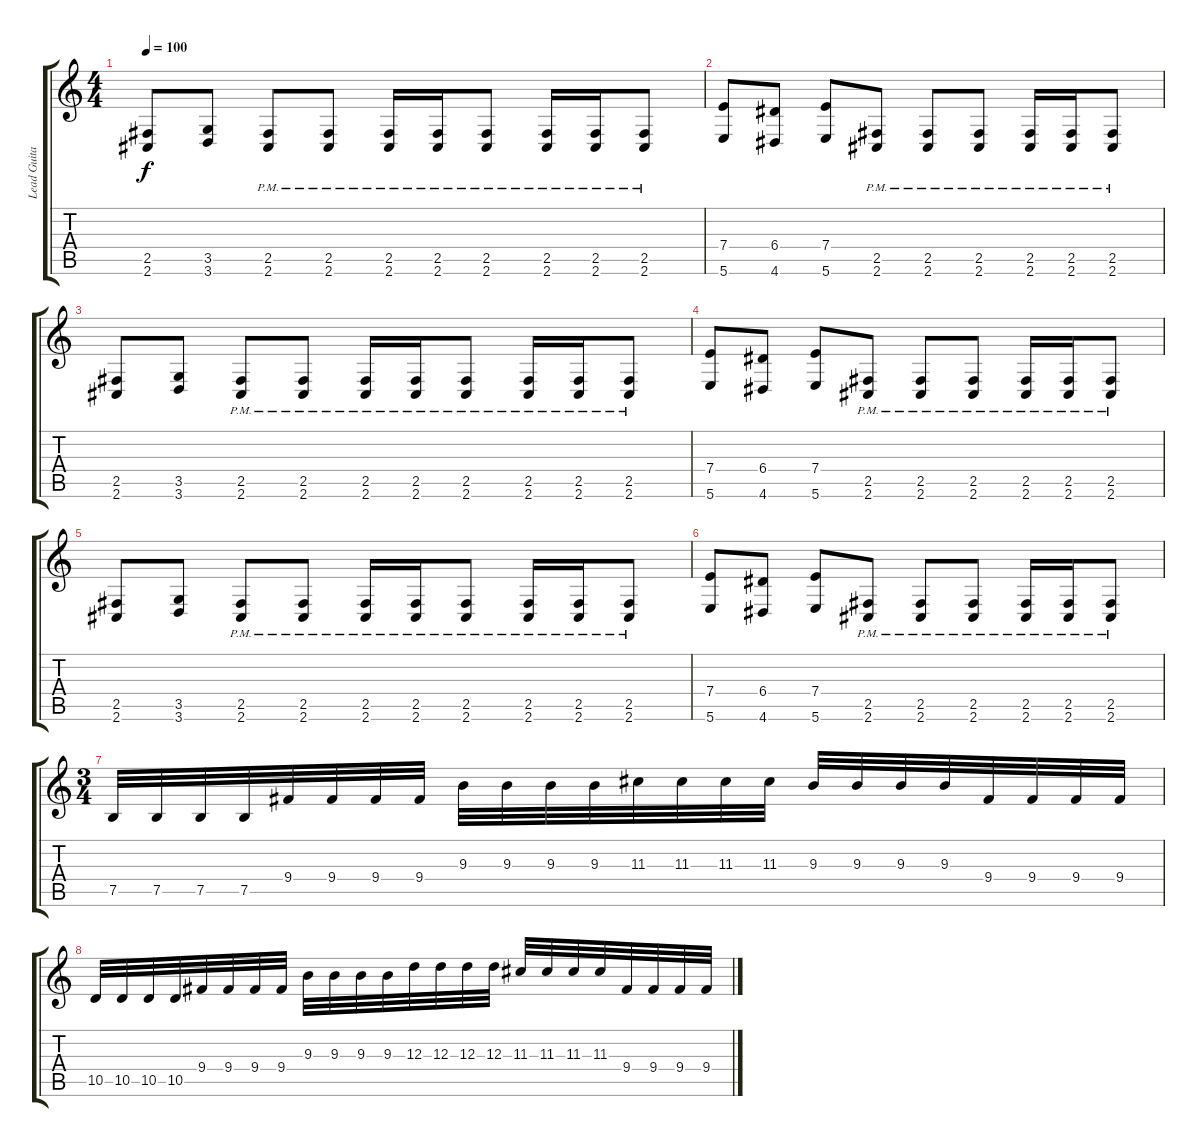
\track ("Lead Guitar" "Lead Guita") {instrument distortionguitar}
\staff {score tabs}
\tuning (B3 Gb3 D3 A2 E2 B1) {hide}
\ts (4 4)
\tempo 100
\clef g2
\ks c
(2.5 2.6).8{dy f} (3.5 3.6).8 (2.5{pm} 2.6{pm}).8 (2.5{pm} 2.6{pm}).8 (2.5{pm} 2.6{pm}).16 (2.5{pm} 2.6{pm}).16 (2.5{pm} 2.6{pm}).8 (2.5{pm} 2.6{pm}).16 (2.5{pm} 2.6{pm}).16 (2.5{pm} 2.6{pm}).8 |
(7.4 5.6).8 (6.4 4.6).8 (7.4 5.6).8 (2.5{pm} 2.6{pm}).8 (2.5{pm} 2.6{pm}).8 (2.5{pm} 2.6{pm}).8 (2.5{pm} 2.6{pm}).16 (2.5{pm} 2.6{pm}).16 (2.5{pm} 2.6{pm}).8 |
(2.5 2.6).8 (3.5 3.6).8 (2.5{pm} 2.6{pm}).8 (2.5{pm} 2.6{pm}).8 (2.5{pm} 2.6{pm}).16 (2.5{pm} 2.6{pm}).16 (2.5{pm} 2.6{pm}).8 (2.5{pm} 2.6{pm}).16 (2.5{pm} 2.6{pm}).16 (2.5{pm} 2.6{pm}).8 |
(7.4 5.6).8 (6.4 4.6).8 (7.4 5.6).8 (2.5{pm} 2.6{pm}).8 (2.5{pm} 2.6{pm}).8 (2.5{pm} 2.6{pm}).8 (2.5{pm} 2.6{pm}).16 (2.5{pm} 2.6{pm}).16 (2.5{pm} 2.6{pm}).8 |
(2.5 2.6).8 (3.5 3.6).8 (2.5{pm} 2.6{pm}).8 (2.5{pm} 2.6{pm}).8 (2.5{pm} 2.6{pm}).16 (2.5{pm} 2.6{pm}).16 (2.5{pm} 2.6{pm}).8 (2.5{pm} 2.6{pm}).16 (2.5{pm} 2.6{pm}).16 (2.5{pm} 2.6{pm}).8 |
(7.4 5.6).8 (6.4 4.6).8 (7.4 5.6).8 (2.5{pm} 2.6{pm}).8 (2.5{pm} 2.6{pm}).8 (2.5{pm} 2.6{pm}).8 (2.5{pm} 2.6{pm}).16 (2.5{pm} 2.6{pm}).16 (2.5{pm} 2.6{pm}).8 |
\ts (3 4)
7.5.32 7.5.32 7.5.32 7.5.32 9.4.32 9.4.32 9.4.32 9.4.32 9.3.32 9.3.32 9.3.32 9.3.32 11.3.32 11.3.32 11.3.32 11.3.32 9.3.32 9.3.32 9.3.32 9.3.32 9.4.32 9.4.32 9.4.32 9.4.32 |
10.5.32 10.5.32 10.5.32 10.5.32 9.4.32 9.4.32 9.4.32 9.4.32 9.3.32 9.3.32 9.3.32 9.3.32 12.3.32 12.3.32 12.3.32 12.3.32 11.3.32 11.3.32 11.3.32 11.3.32 9.4.32 9.4.32 9.4.32 9.4.32
